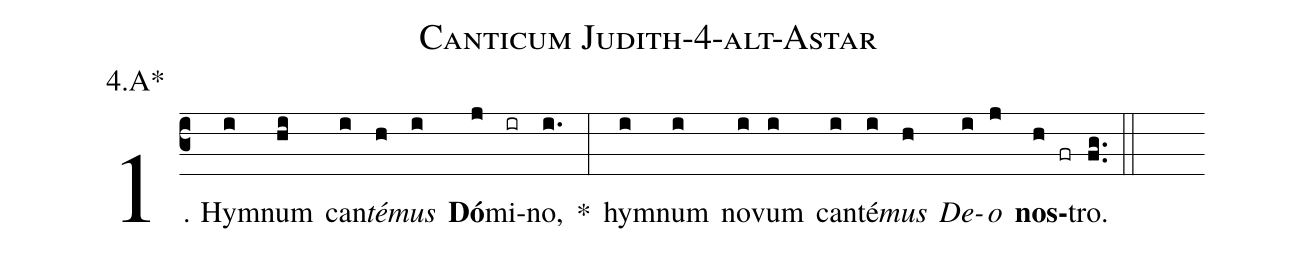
name: Canticum Judith-4-alt-Astar;
annotation: 4.A*;
%%
(c3)1. Hym(i)num(hi) can(i)<i>té</i>(h)<i>mus</i>(i) <b>Dó</b>(j)mi(ir)no,(i.) *(:) hym(i)num(i) no(i)vum(i) can(i)té(i)<i>mus</i>(h) <i>De</i>(i)<i>o</i>(j) <b>nos</b>(h fr)tro.(fg..) (::)
